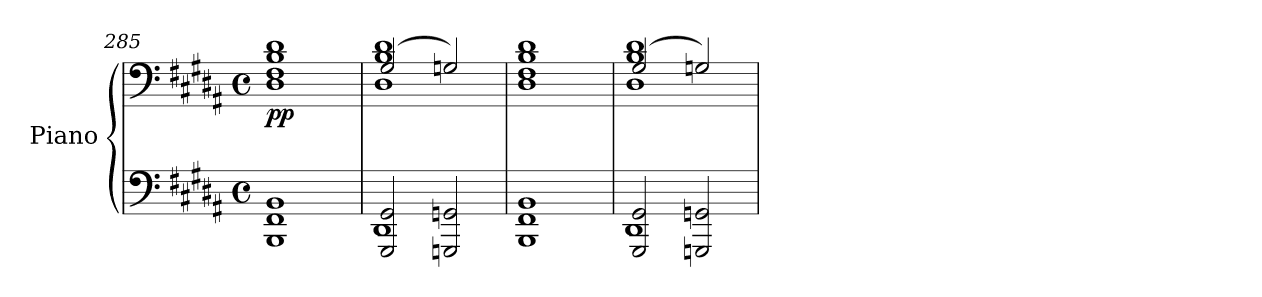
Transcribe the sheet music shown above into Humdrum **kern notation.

**kern	**kern	**dynam
*part1	*part1	*part1
*staff2	*staff1	*staff1/2
*I"Piano	*	*
*I'Pno.	*	*
*clefF4	*clefF4	*
*k[f#c#g#d#a#]	*k[f#c#g#d#a#]	*
*M4/4	*M4/4	*
*met(c)	*met(c)	*
*MM80	*MM80	*
=285	=285	=285
!	!	!LO:DY:b
1BBB 1FF# 1BB	1D# 1F# 1B 1d#	pp
=286	=286	=286
*^	*^	*
2GGG#/ 2GG#/	1DD#	(>2G#/	1D# 1B 1d#	.
2GGGn/ 2GGn/	.	2Gn/)	.	.
*v	*v	*	*	*
*	*v	*v	*
=287	=287	=287
1BBB 1FF# 1BB	1D# 1F# 1B 1d#	.
=288	=288	=288
*^	*^	*
2GGG#/ 2GG#/	1DD#	(>2G#/	1D# 1B 1d#	.
2GGGn/ 2GGn/	.	2Gn/)	.	.
*v	*v	*	*	*
*	*v	*v	*
=	=	=
*-	*-	*-
